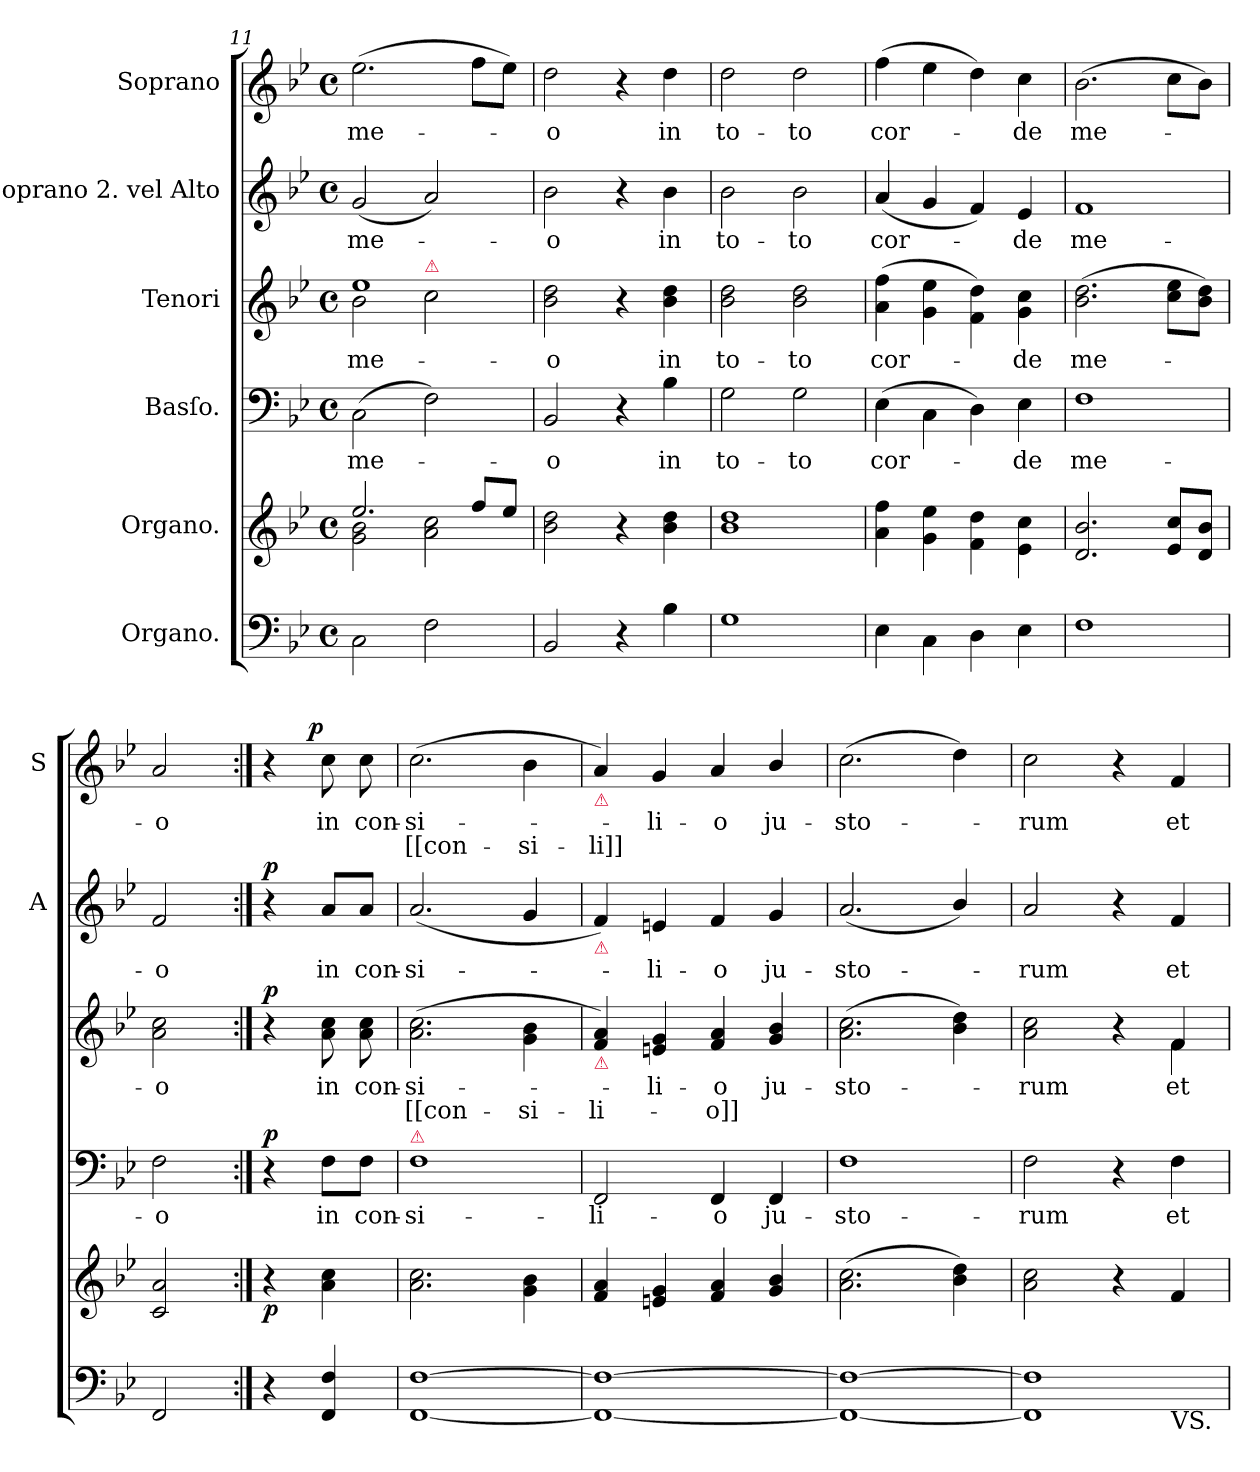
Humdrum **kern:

**kern	**kern	**dynam	**kern	**text	**dynam	**kern	**text	**text	**dynam	**kern	**text	**dynam	**kern	**text	**text	**dynam
*part6	*part5	*part5	*part4	*part4	*part4	*part3	*part3	*part3	*part3	*part2	*part2	*part2	*part1	*part1	*part1	*part1
*staff6	*staff5	*staff5	*staff4	*staff4	*staff4	*staff3	*staff3	*staff3	*staff3	*staff2	*staff2	*staff2	*staff1	*staff1	*staff1	*staff1
*I"Organo.	*I"Organo.	*	*I"Basſo.	*	*	*I"Tenori	*	*	*	*I"Soprano 2. vel Alto	*	*	*I"Soprano	*	*	*
*	*	*	*	*	*	*	*	*	*	*I'A	*	*	*I'S	*	*	*
*clefF4	*clefG2	*	*clefF4	*	*	*clefG2	*	*	*	*clefG2	*	*	*clefG2	*	*	*
*	*	*	*	*	*	*ITrd7c12	*	*	*	*	*	*	*	*	*	*
*k[b-e-]	*k[b-e-]	*	*k[b-e-]	*	*	*k[b-e-]	*	*	*	*k[b-e-]	*	*	*k[b-e-]	*	*	*
*M4/4	*M4/4	*	*M4/4	*	*	*M4/4	*	*	*	*M4/4	*	*	*M4/4	*	*	*
*met(c)	*met(c)	*	*met(c)	*	*	*met(c)	*	*	*	*met(c)	*	*	*met(c)	*	*	*
=11	=11	=11	=11	=11	=11	=11	=11	=11	=11	=11	=11	=11	=11	=11	=11	=11
*	*^	*	*	*	*	*	*	*	*	*	*	*	*	*	*	*
!	!	!	!	!	!LO:LY:i	!	!	!	!	!	!	!LO:LY:i	!	!	!	!	!
*	*	*	*	*	*	*	*^	*	*	*	*	*	*	*	*	*	*
2C\	2.ee-/	2g\ 2b-\	.	(2C\	me-	.	1e-	2B-\	me-	.	.	(2g/	me-	.	(2.ee-\	me-	.	.
!	!	!	!	!	!	!	!	!LO:TX:a:color=crimson:t=⚠	!	!	!	!	!	!	!	!	!	!
2F\	.	2a\ 2cc\	.	2F\)	.	.	.	2c\	.	.	.	2a/)	.	.	.	.	.	.
.	8ff/L	.	.	.	.	.	.	.	.	.	.	.	.	.	8ff\L	.	.	.
.	8ee-/J	.	.	.	.	.	.	.	.	.	.	.	.	.	8ee-\J)	.	.	.
*	*v	*v	*	*	*	*	*v	*v	*	*	*	*	*	*	*	*	*	*
=12	=12	=12	=12	=12	=12	=12	=12	=12	=12	=12	=12	=12	=12	=12	=12	=12
!	!	!	!	!LO:LY:i	!	!	!	!	!	!	!LO:LY:i	!	!	!	!	!
2BB-/	2b-\ 2dd\	.	2BB-/	-o	.	2B-\ 2d\	-o	.	.	2b-\	o	.	2dd\	-o	.	.
4r	4r	.	4r	.	.	4r	.	.	.	4r	.	.	4r	.	.	.
!	!	!	!	!LO:LY:i	!	!	!	!	!	!	!LO:LY:i	!	!	!	!	!
4B-\	4b-\ 4dd\	.	4B-\	in	.	4B-\ 4d\	in	.	.	4b-\	in	.	4dd\	in	.	.
=13	=13	=13	=13	=13	=13	=13	=13	=13	=13	=13	=13	=13	=13	=13	=13	=13
!	!	!	!	!LO:LY:i	!	!	!	!	!	!	!LO:LY:i	!	!	!	!	!
1G	1b- 1dd	.	2G\	to-	.	2B-\ 2d\	to-	.	.	2b-\	to-	.	2dd\	to-	.	.
!	!	!	!	!LO:LY:i	!	!	!	!	!	!	!LO:LY:i	!	!	!	!	!
.	.	.	2G\	-to	.	2B-\ 2d\	-to	.	.	2b-\	-to	.	2dd\	-to	.	.
=14	=14	=14	=14	=14	=14	=14	=14	=14	=14	=14	=14	=14	=14	=14	=14	=14
!	!	!	!	!LO:LY:i	!	!	!	!	!	!	!LO:LY:i	!	!	!	!	!
4E-\	4a\ 4ff\	.	(4E-\	cor-	.	(4A\ 4f\	cor-	.	.	(4a/	cor-	.	(4ff\	cor-	.	.
4C\	4g\ 4ee-\	.	4C\	.	.	4G\ 4e-\	.	.	.	4g/	.	.	4ee-\	.	.	.
4D\	4f\ 4dd\	.	4D\)	.	.	4F\ 4d\)	.	.	.	4f/)	.	.	4dd\)	.	.	.
!	!	!	!	!LO:LY:i	!	!	!	!	!	!	!LO:LY:i	!	!	!	!	!
4E-\	4e-\ 4cc\	.	4E-\	-de	.	4G\ 4c\	-de	.	.	4e-/	-de	.	4cc\	-de	.	.
=15	=15	=15	=15	=15	=15	=15	=15	=15	=15	=15	=15	=15	=15	=15	=15	=15
!	!	!	!	!LO:LY:i	!	!	!	!	!	!	!LO:LY:i	!	!	!	!	!
1F	2.d/ 2.b-/	.	1F	me-	.	(2.B-\ 2.d\	me-	.	.	1f	me-	.	(2.b-\	me-	.	.
.	8e-/ 8cc/L	.	.	.	.	8c\ 8e-\L	.	.	.	.	.	.	8cc\L	.	.	.
.	8d/ 8b-/J	.	.	.	.	8B-\ 8d\J)	.	.	.	.	.	.	8b-\J)	.	.	.
=	=	=	=	=	=	=	=	=	=	=	=	=	=	=	=	=
!	!	!	!	!LO:LY:i	!	!	!	!	!	!	!LO:LY:i	!	!	!	!	!
2FF/	2c/ 2a/	.	2F\	-o	.	2A\ 2c\	-o	.	.	2f/	-o	.	2a/	-o	.	.
=16:|!	=16:|!	=16:|!	=16:|!	=16:|!	=16:|!	=16:|!	=16:|!	=16:|!	=16:|!	=16:|!	=16:|!	=16:|!	=16:|!	=16:|!	=16:|!	=16:|!
!	!	!	!	!	!LO:DY:b	!	!	!	!LO:DY:b	!	!	!LO:DY:b	!	!	!	!
4r	4r	p	4r	.	p	4r	.	.	p	4r	.	p	4r	.	.	.
!	!	!	!	!LO:LY:i	!	!	!	!	!	!	!LO:LY:i	!	!	!	!	!LO:DY:b:rj
4FF/ 4F/	4a\ 4cc\	.	8F\L	in	.	8A\ 8c\	in	.	.	8a/L	in	.	8cc\	in	.	p
!	!	!	!	!LO:LY:i	!	!	!	!	!	!	!LO:LY:i	!	!	!	!	!
.	.	.	8F\J	con-	.	8A\ 8c\	con-	.	.	8a/J	con-	.	8cc\	con-	.	.
=17	=17	=17	=17	=17	=17	=17	=17	=17	=17	=17	=17	=17	=17	=17	=17	=17
!	!	!	!LO:TX:a:color=crimson:t=⚠	!	!	!	!	!	!	!	!	!	!	!	!	!
!	!	!	!	!LO:LY:i	!	!	!	!	!	!	!LO:LY:i	!	!	!	!	!
[1FF [1F	2.a\ 2.cc\	.	1F	-si-	.	(2.A\ 2.c\	-si-	[[con-	.	(2.a/	-si-	.	(2.cc\	-si-	[[con-	.
.	4g\ 4b-\	.	.	.	.	4G\ 4B-\	.	-si-	.	4g/	.	.	4b-\	.	-si-	.
=18	=18	=18	=18	=18	=18	=18	=18	=18	=18	=18	=18	=18	=18	=18	=18	=18
!	!	!	!	!	!	!	!	!	!	!	!	!	!LO:TX:b:color=crimson:t=⚠	!	!	!
!	!	!	!	!	!	!	!	!	!	!LO:TX:b:color=crimson:t=⚠	!	!	!	!	!	!
!	!	!	!	!	!	!LO:TX:b:color=crimson:t=⚠	!	!	!	!	!	!	!	!	!	!
!	!	!	!	!LO:LY:i	!	!	!	!	!	!	!	!	!	!	!	!
1FF_ 1F_	4f/ 4a/	.	2FF/	-li-	.	4F/ 4A/)	.	-li-	.	4f/)	.	.	4a/)	.	-li]]	.
!	!	!	!	!	!	!	!	!	!	!	!LO:LY:i	!	!	!	!	!
.	4en/ 4g/	.	.	.	.	4En/ 4G/	-li-	.	.	4en/	-li-	.	4g/	-li-	.	.
!	!	!	!	!LO:LY:i	!	!	!	!	!	!	!LO:LY:i	!	!	!	!	!
.	4f/ 4a/	.	4FF/	-o	.	4F/ 4A/	-o	-o]]	.	4f/	-o	.	4a/	-o	.	.
!	!	!	!	!LO:LY:i	!	!	!	!	!	!	!LO:LY:i	!	!	!	!	!
.	4g/ 4b-/	.	4FF/	ju-	.	4G/ 4B-/	ju-	.	.	4g/	ju-	.	4b-/	ju-	.	.
=19	=19	=19	=19	=19	=19	=19	=19	=19	=19	=19	=19	=19	=19	=19	=19	=19
!	!	!	!	!LO:LY:i	!	!	!	!	!	!	!LO:LY:i	!	!	!	!	!
1FF_ 1F_	(2.a\ 2.cc\	.	1F	-sto-	.	(2.A\ 2.c\	-sto-	.	.	(2.a/	-sto-	.	(2.cc\	-sto-	.	.
.	4b-\ 4dd\)	.	.	.	.	4B-\ 4d\)	.	.	.	4b-/)	.	.	4dd\)	.	.	.
=20	=20	=20	=20	=20	=20	=20	=20	=20	=20	=20	=20	=20	=20	=20	=20	=20
!	!	!	!	!LO:LY:i	!	!	!	!	!	!	!LO:LY:i	!	!	!	!	!
*^	*	*	*	*	*	*^	*	*	*	*	*	*	*	*	*	*
1FF] 1F]	2.ryy	2a\ 2cc\	.	2F\	-rum	.	2A\ 2c\	2ryy	-rum	.	.	2a/	-rum	.	2cc\	-rum	.	.
.	.	4r	.	4r	.	.	4r	4ryy	.	.	.	4r	.	.	4r	.	.	.
!	!LO:TX:b:t=VS.	!	!	!	!	!	!	!	!	!	!	!	!	!	!	!	!	!
!	!	!	!	!	!LO:LY:i	!	!	!	!	!	!	!	!LO:LY:i	!	!	!	!	!
.	4ryy	4f/	.	4F\	et	.	4F/	4F\	et	.	.	4f/	et	.	4f/	et	.	.
*v	*v	*	*	*	*	*	*v	*v	*	*	*	*	*	*	*	*	*	*
=	=	=	=	=	=	=	=	=	=	=	=	=	=	=	=	=
*-	*-	*-	*-	*-	*-	*-	*-	*-	*-	*-	*-	*-	*-	*-	*-	*-
